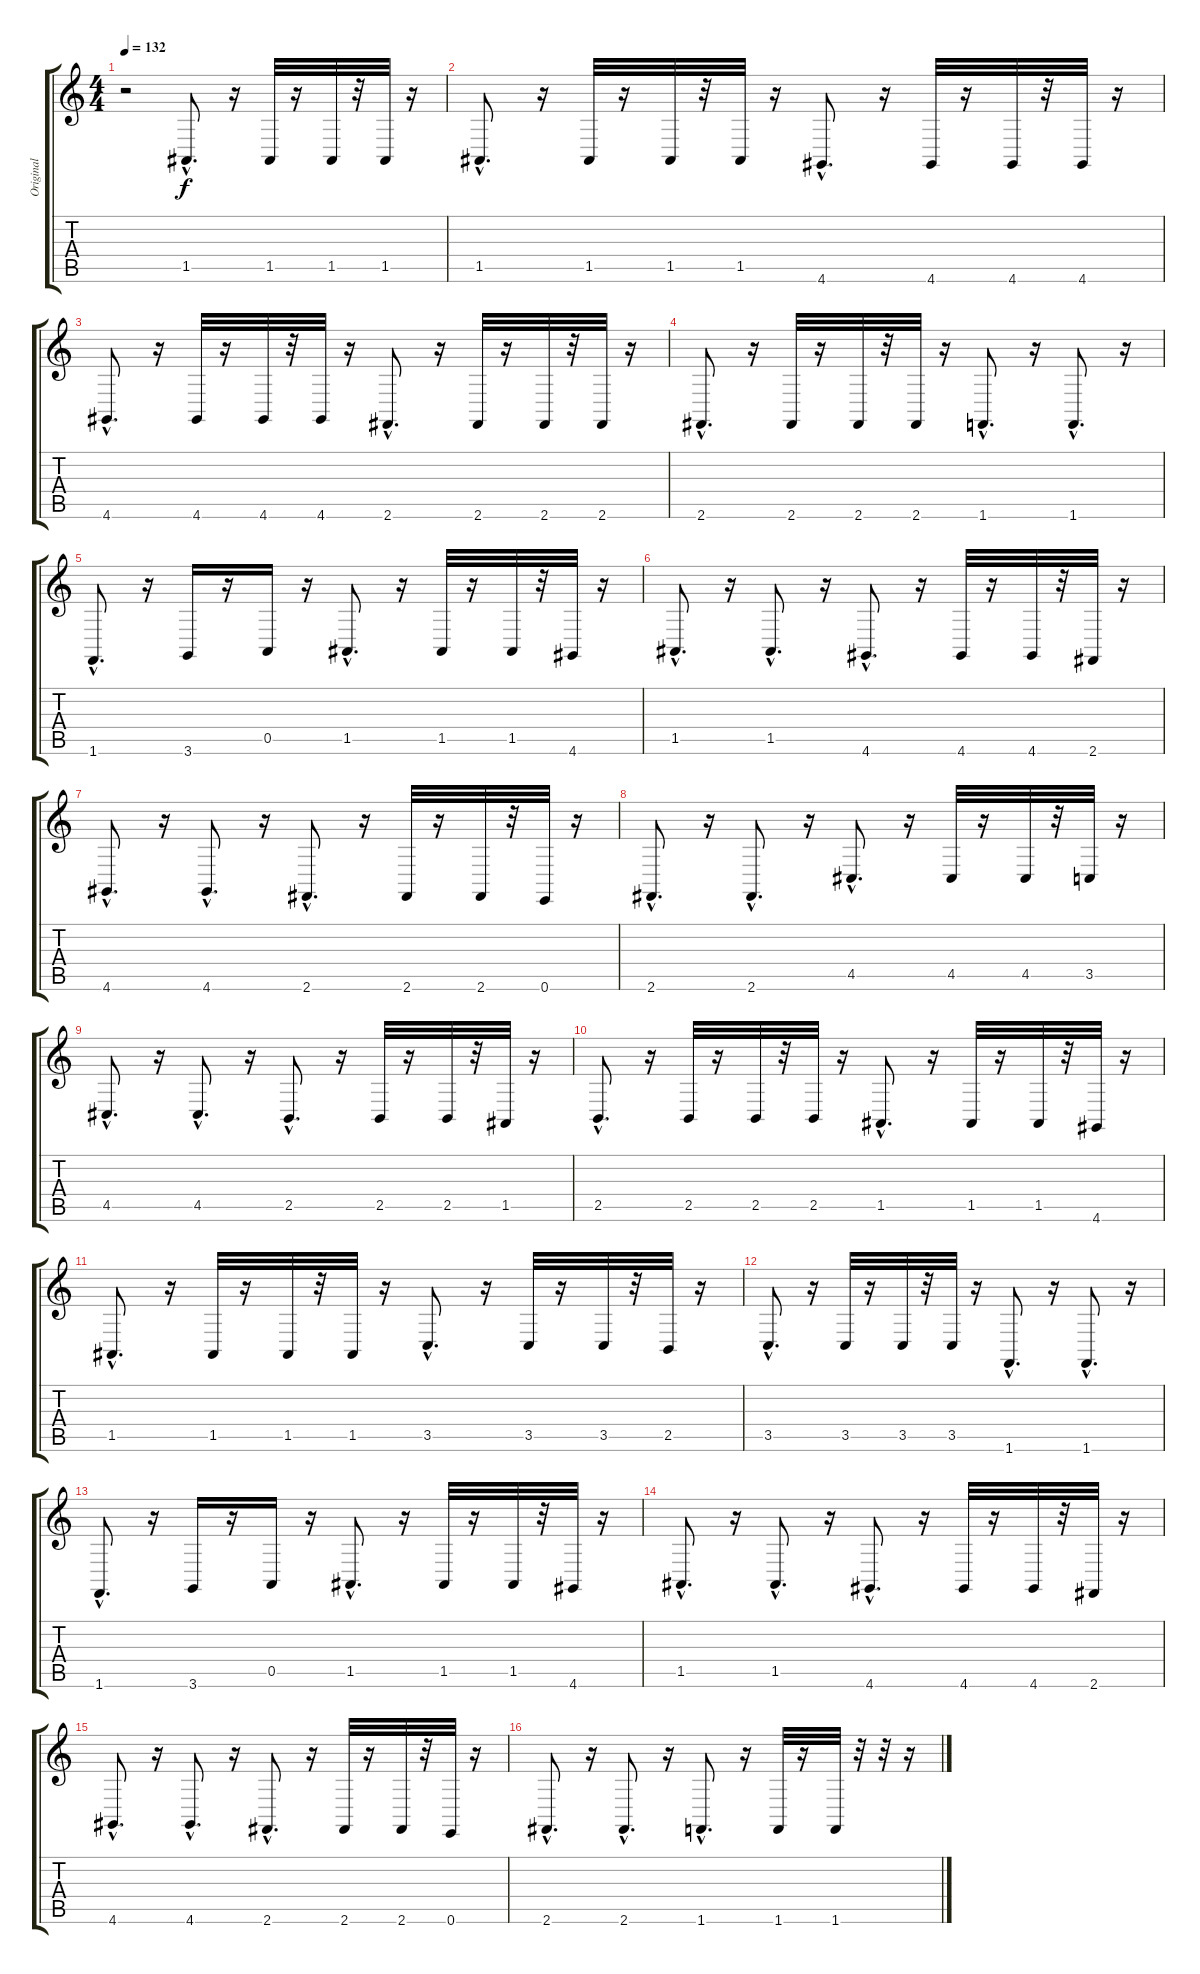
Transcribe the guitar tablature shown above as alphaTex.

\track (" Original song composed" " Original ") {instrument tuba}
\staff {score tabs}
\tuning (E4 B3 G3 D3 A2 E2) {hide}
\ts (4 4)
\tempo 132
\clef g2
\ks c
r.2{dy f instrument tuba} 1.5{hac}.8{d} r.16 1.5.32 r.16 1.5.32 r.32 1.5.32 r.16 |
1.5{hac}.8{d} r.16 1.5.32 r.16 1.5.32 r.32 1.5.32 r.16 4.6{hac}.8{d} r.16 4.6.32 r.16 4.6.32 r.32 4.6.32 r.16 |
4.6{hac}.8{d} r.16 4.6.32 r.16 4.6.32 r.32 4.6.32 r.16 2.6{hac}.8{d} r.16 2.6.32 r.16 2.6.32 r.32 2.6.32 r.16 |
2.6{hac}.8{d} r.16 2.6.32 r.16 2.6.32 r.32 2.6.32 r.16 1.6{hac}.8{d} r.16 1.6{hac}.8{d} r.16 |
1.6{hac}.8{d} r.16 3.6.16 r.16 0.5.16 r.16 1.5{hac}.8{d} r.16 1.5.32 r.16 1.5.32 r.32 4.6.32 r.16 |
1.5{hac}.8{d} r.16 1.5{hac}.8{d} r.16 4.6{hac}.8{d} r.16 4.6.32 r.16 4.6.32 r.32 2.6.32 r.16 |
4.6{hac}.8{d} r.16 4.6{hac}.8{d} r.16 2.6{hac}.8{d} r.16 2.6.32 r.16 2.6.32 r.32 0.6.32 r.16 |
2.6{hac}.8{d} r.16 2.6{hac}.8{d} r.16 4.5{hac}.8{d} r.16 4.5.32 r.16 4.5.32 r.32 3.5.32 r.16 |
4.5{hac}.8{d} r.16 4.5{hac}.8{d} r.16 2.5{hac}.8{d} r.16 2.5.32 r.16 2.5.32 r.32 1.5.32 r.16 |
2.5{hac}.8{d} r.16 2.5.32 r.16 2.5.32 r.32 2.5.32 r.16 1.5{hac}.8{d} r.16 1.5.32 r.16 1.5.32 r.32 4.6.32 r.16 |
1.5{hac}.8{d} r.16 1.5.32 r.16 1.5.32 r.32 1.5.32 r.16 3.5{hac}.8{d} r.16 3.5.32 r.16 3.5.32 r.32 2.5.32 r.16 |
3.5{hac}.8{d} r.16 3.5.32 r.16 3.5.32 r.32 3.5.32 r.16 1.6{hac}.8{d} r.16 1.6{hac}.8{d} r.16 |
1.6{hac}.8{d} r.16 3.6.16 r.16 0.5.16 r.16 1.5{hac}.8{d} r.16 1.5.32 r.16 1.5.32 r.32 4.6.32 r.16 |
1.5{hac}.8{d} r.16 1.5{hac}.8{d} r.16 4.6{hac}.8{d} r.16 4.6.32 r.16 4.6.32 r.32 2.6.32 r.16 |
4.6{hac}.8{d} r.16 4.6{hac}.8{d} r.16 2.6{hac}.8{d} r.16 2.6.32 r.16 2.6.32 r.32 0.6.32 r.16 |
2.6{hac}.8{d} r.16 2.6{hac}.8{d} r.16 1.6{hac}.8{d} r.16 1.6.32 r.16 1.6.32 r.32 r.32 r.16
